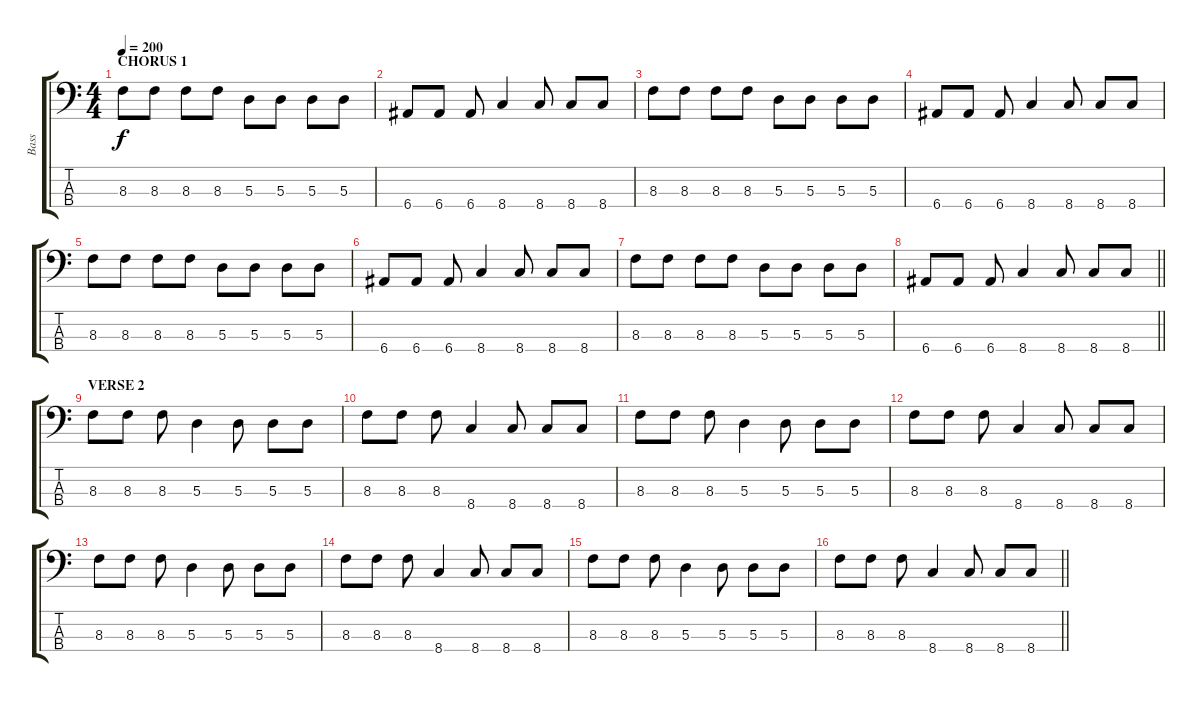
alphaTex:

\track ("Bass" "Bass") {instrument electricbasspick}
\staff {score tabs}
\tuning (G2 D2 A1 E1) {hide}
\ts (4 4)
\section ("" "CHORUS 1")
\tempo 200
\clef f4
\ks c
8.3.8{dy f} 8.3.8 8.3.8 8.3.8 5.3.8 5.3.8 5.3.8 5.3.8 |
6.4.8 6.4.8 6.4.8 8.4.4 8.4.8 8.4.8 8.4.8 |
8.3.8 8.3.8 8.3.8 8.3.8 5.3.8 5.3.8 5.3.8 5.3.8 |
6.4.8 6.4.8 6.4.8 8.4.4 8.4.8 8.4.8 8.4.8 |
8.3.8 8.3.8 8.3.8 8.3.8 5.3.8 5.3.8 5.3.8 5.3.8 |
6.4.8 6.4.8 6.4.8 8.4.4 8.4.8 8.4.8 8.4.8 |
8.3.8 8.3.8 8.3.8 8.3.8 5.3.8 5.3.8 5.3.8 5.3.8 |
\barLineRight lightlight
6.4.8 6.4.8 6.4.8 8.4.4 8.4.8 8.4.8 8.4.8 |
\section ("" "VERSE 2")
8.3.8 8.3.8 8.3.8 5.3.4 5.3.8 5.3.8 5.3.8 |
8.3.8 8.3.8 8.3.8 8.4.4 8.4.8 8.4.8 8.4.8 |
8.3.8 8.3.8 8.3.8 5.3.4 5.3.8 5.3.8 5.3.8 |
8.3.8 8.3.8 8.3.8 8.4.4 8.4.8 8.4.8 8.4.8 |
8.3.8 8.3.8 8.3.8 5.3.4 5.3.8 5.3.8 5.3.8 |
8.3.8 8.3.8 8.3.8 8.4.4 8.4.8 8.4.8 8.4.8 |
8.3.8 8.3.8 8.3.8 5.3.4 5.3.8 5.3.8 5.3.8 |
\barLineRight lightlight
8.3.8 8.3.8 8.3.8 8.4.4 8.4.8 8.4.8 8.4.8
